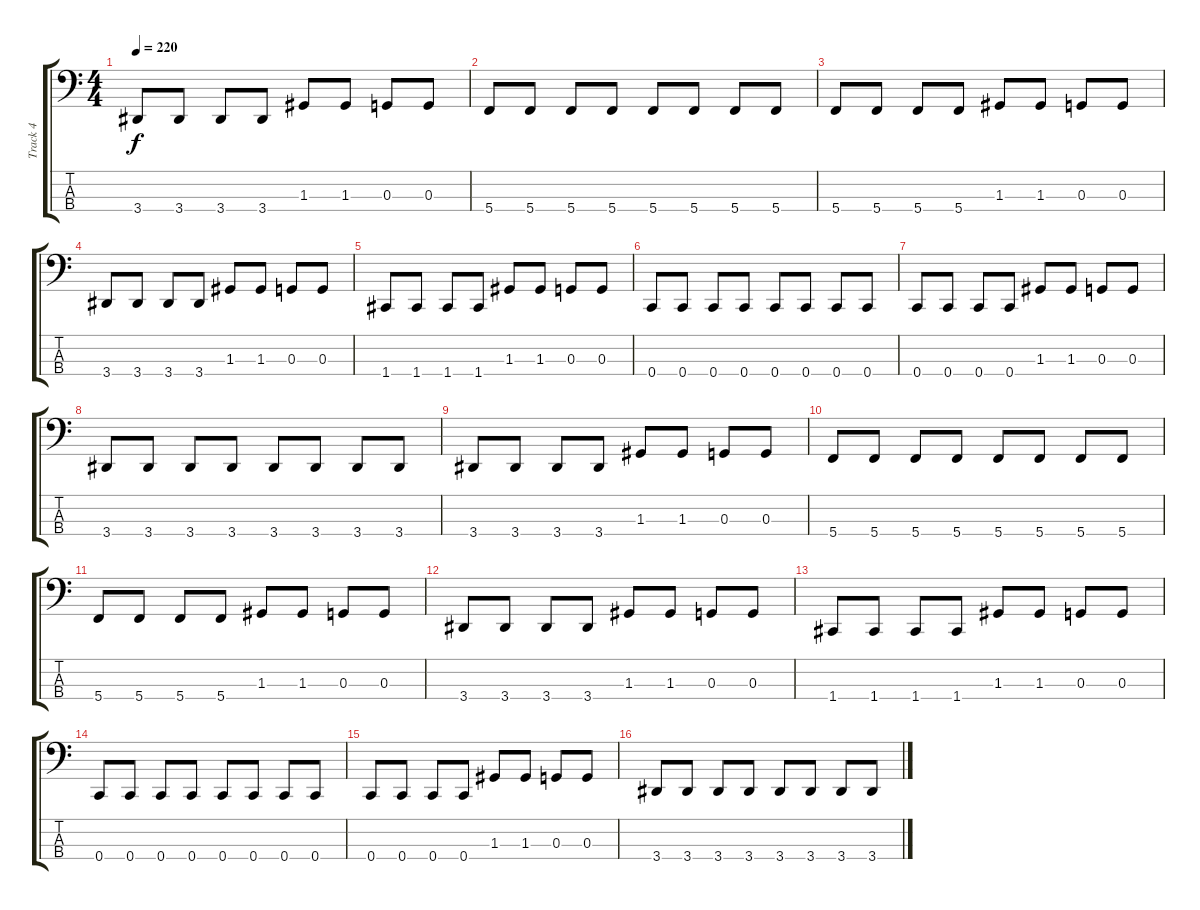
\track ("Track 4" "Track 4") {instrument electricbassfinger}
\staff {score tabs}
\tuning (F2 C2 G1 C1) {hide}
\ts (4 4)
\tempo 220
\clef f4
\ks c
3.4.8{dy f} 3.4.8 3.4.8 3.4.8 1.3.8 1.3.8 0.3.8 0.3.8 |
5.4.8 5.4.8 5.4.8 5.4.8 5.4.8 5.4.8 5.4.8 5.4.8 |
5.4.8 5.4.8 5.4.8 5.4.8 1.3.8 1.3.8 0.3.8 0.3.8 |
3.4.8 3.4.8 3.4.8 3.4.8 1.3.8 1.3.8 0.3.8 0.3.8 |
1.4.8 1.4.8 1.4.8 1.4.8 1.3.8 1.3.8 0.3.8 0.3.8 |
0.4.8 0.4.8 0.4.8 0.4.8 0.4.8 0.4.8 0.4.8 0.4.8 |
0.4.8 0.4.8 0.4.8 0.4.8 1.3.8 1.3.8 0.3.8 0.3.8 |
3.4.8 3.4.8 3.4.8 3.4.8 3.4.8 3.4.8 3.4.8 3.4.8 |
3.4.8 3.4.8 3.4.8 3.4.8 1.3.8 1.3.8 0.3.8 0.3.8 |
5.4.8 5.4.8 5.4.8 5.4.8 5.4.8 5.4.8 5.4.8 5.4.8 |
5.4.8 5.4.8 5.4.8 5.4.8 1.3.8 1.3.8 0.3.8 0.3.8 |
3.4.8 3.4.8 3.4.8 3.4.8 1.3.8 1.3.8 0.3.8 0.3.8 |
1.4.8 1.4.8 1.4.8 1.4.8 1.3.8 1.3.8 0.3.8 0.3.8 |
0.4.8 0.4.8 0.4.8 0.4.8 0.4.8 0.4.8 0.4.8 0.4.8 |
0.4.8 0.4.8 0.4.8 0.4.8 1.3.8 1.3.8 0.3.8 0.3.8 |
3.4.8 3.4.8 3.4.8 3.4.8 3.4.8 3.4.8 3.4.8 3.4.8
